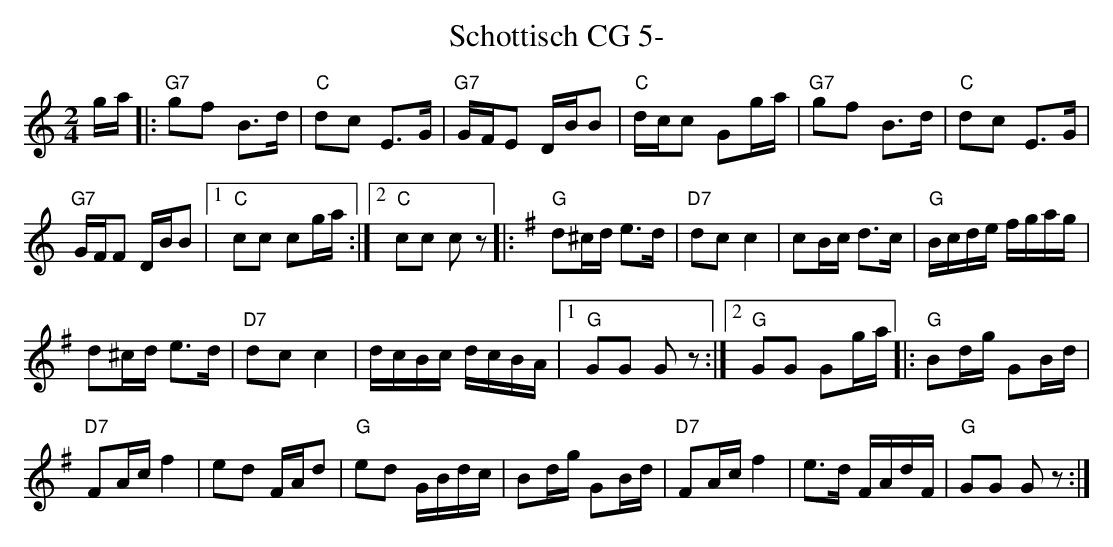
X:1
T:Schottisch CG 5-
M:2/4
L:1/8
K:Cmaj
g/2a/2 |: "G7"gf B>d | "C"dc E>G | "G7"G/2F/2E D/2B/2B | "C"d/2c/2c Gg/2a/2 | "G7"gf B>d | "C"dc E>G |
"G7"G/2F/2F D/2B/2B |1 "C"cc cg/2a/2 :|2 "C"cc c z |: [K:Gmaj] "G"d^c/2d/2 e>d | "D7"dc c2 | cB/2c/2 d>c | [L:1/16] "G"Bcde fgag | [L:1/8]
d^c/2d/2 e>d | "D7"dc c2 | [L:1/16] dcBc dcBA |1 [L:1/8] "G"GG Gz :|2 "G"GG Gg/2a/2 |: "G"Bd/2g/2 GB/2d/2 |
"D7"FA/2c/2 f2 | ed F/2A/2d | "G"ed G/2B/2d/2c/2 | Bd/2g/2 GB/2d/2 | "D7"FA/2c/2 f2 | e>d F/2A/2d/2F/2 | "G"GG G z :|
